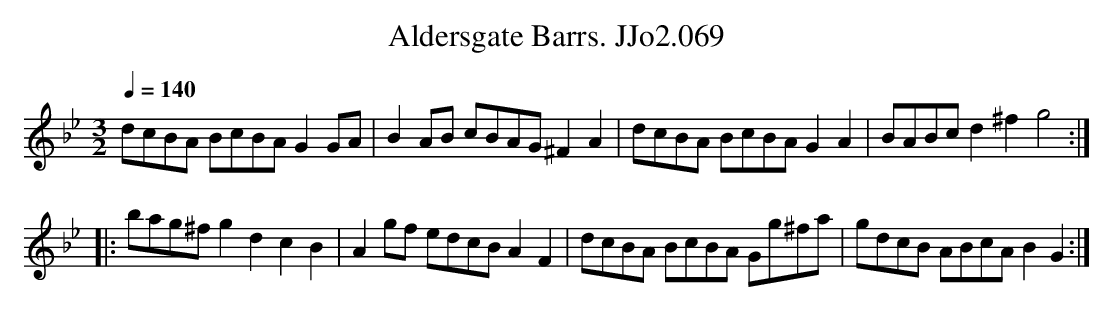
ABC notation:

X:1
T:Aldersgate Barrs. JJo2.069
M:3/2
L:1/8
Q:1/4=140
K:Gm
dcBA BcBAG2GA|B2AB cBAG^F2A2|dcBA BcBAG2A2|BABcd2^f2g4:|
|:bag^fg2d2c2B2|A2gf edcBA2F2|dcBA BcBA Gg^fa|gdcB ABcAB2G2:|
